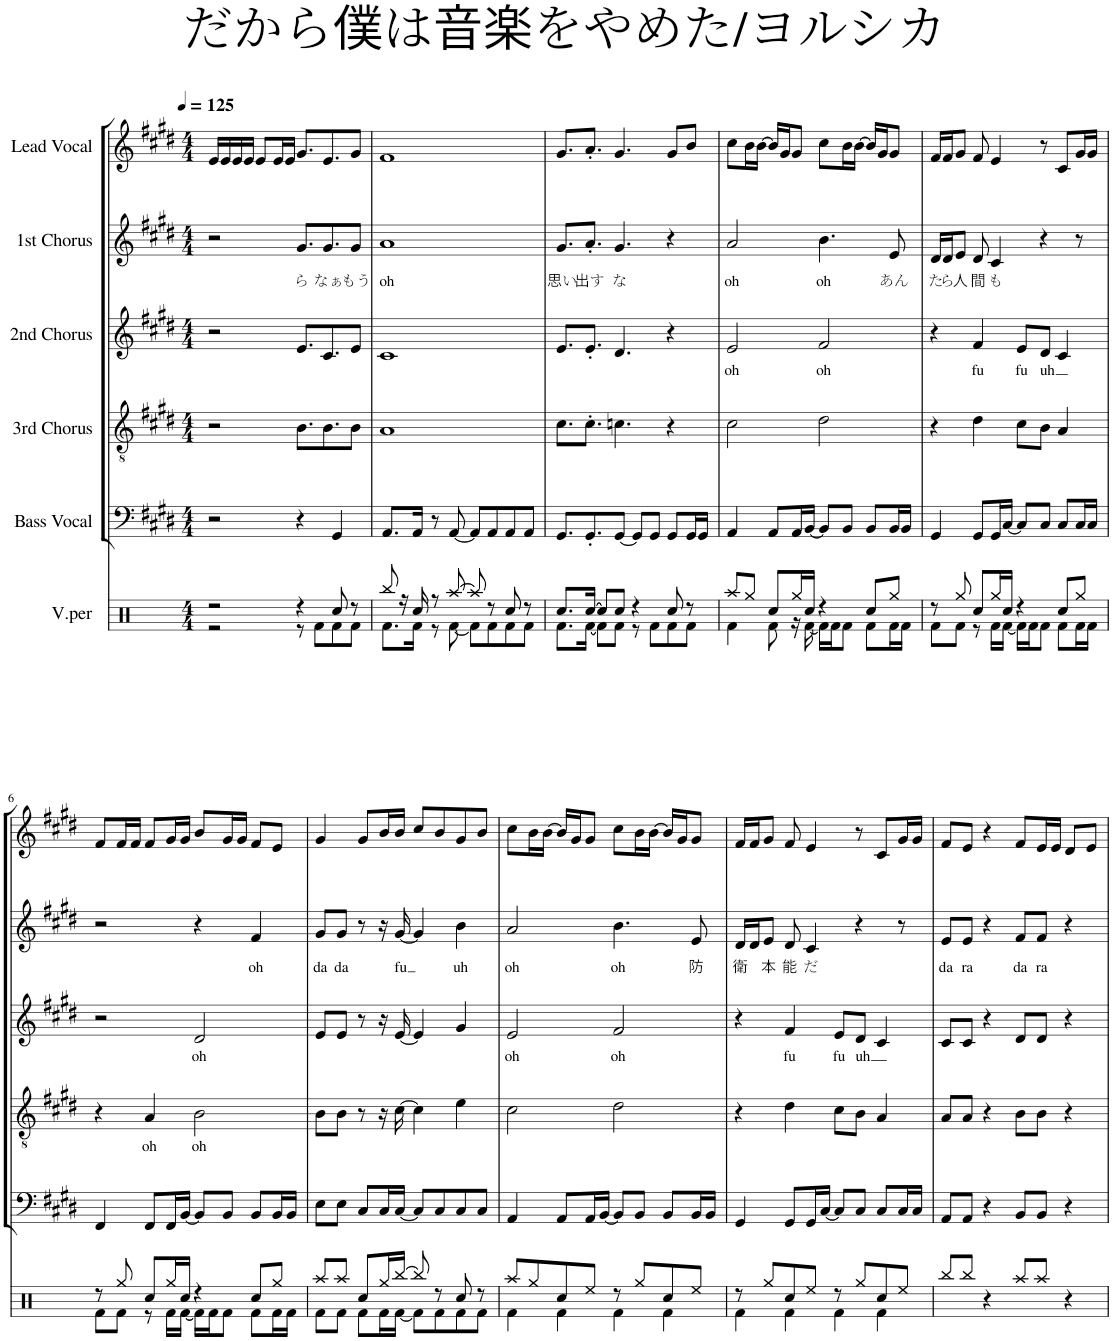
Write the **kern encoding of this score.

**kern	**kern	**kern	**text	**kern	**text	**kern	**text	**kern
*part6	*part5	*part4	*part4	*part3	*part3	*part2	*part2	*part1
*staff6	*staff5	*staff4	*staff4	*staff3	*staff3	*staff2	*staff2	*staff1
*I"V.per	*I"Bass Vocal	*I"3rd Chorus	*	*I"2nd Chorus	*	*I"1st Chorus	*	*I"Lead Vocal
*clefX	*clefF4	*clefGv2	*	*clefG2	*	*clefG2	*	*clefG2
*k[]	*k[f#c#g#d#]	*k[f#c#g#d#]	*	*k[f#c#g#d#]	*	*k[f#c#g#d#]	*	*k[f#c#g#d#]
*M4/4	*M4/4	*M4/4	*	*M4/4	*	*M4/4	*	*M4/4
*MM125	*MM125	*MM125	*	*MM125	*	*MM125	*	*MM125
=1	=1	=1	=1	=1	=1	=1	=1	=1
*^	*	*	*	*	*	*	*	*
2r	2r	2r	2r	.	2r	.	2r	.	16e/LL
.	.	.	.	.	.	.	.	.	16e/
.	.	.	.	.	.	.	.	.	16e/
.	.	.	.	.	.	.	.	.	16e/JJ
.	.	.	.	.	.	.	.	.	8e/L
.	.	.	.	.	.	.	.	.	16e/L
.	.	.	.	.	.	.	.	.	16e/JJ
!	!	!	!	!	!	!	!	!LO:LY:b	!
4r	8r	4r	8.B\L	.	8.e/L	.	8.g#/L	ら	8.g#/L
.	8Rf\L	.	.	.	.	.	.	.	.
!	!	!	!	!	!	!	!	!LO:LY:b	!
.	.	.	8.B\	.	8.c#/	.	8.g#/	なぁ	8.e/
8Rcc/	8Rf\	4GG#/	.	.	.	.	.	.	.
!	!	!	!	!	!	!	!	!LO:LY:b	!
8r	8Rf\J	.	8B\J	.	8e/J	.	8g#/J	もう	8g#/J
=2	=2	=2	=2	=2	=2	=2	=2	=2	=2
!	!	!	!	!	!	!	!	!LO:LY:b	!
8Rbb/	8.Rf\L	8.AA/L	1A	.	1c#	.	1a	oh	1f#
16r	.	.	.	.	.	.	.	.	.
16Rcc/	16Rf\Jk	16AA/Jk	.	.	.	.	.	.	.
8r	8r	8r	.	.	.	.	.	.	.
[8Raa/	[8Rf\	[8AA/	.	.	.	.	.	.	.
8Raa/]	8Rf\L]	8AA/L]	.	.	.	.	.	.	.
8r	8Rf\	8AA/	.	.	.	.	.	.	.
8Rcc/	8Rf\	8AA/	.	.	.	.	.	.	.
8r	8Rf\J	8AA/J	.	.	.	.	.	.	.
=3	=3	=3	=3	=3	=3	=3	=3	=3	=3
!	!	!	!	!	!	!	!	!LO:LY:b	!
8.Rcc/L	8.Rf\L	8.GG#/L	8.c#\L	.	8.e/L	.	8.g#/L	思い	8.g#/L
!	!	!	!	!	!	!	!	!LO:LY:b	!
[16Rcc/Jk	[16Rf\Jk	8.GG#'/	8.c#'\J	.	8.e'/J	.	8.a'/J	出す	8.a'/J
8Rcc/L]	8Rf\L]	.	.	.	.	.	.	.	.
!	!	!	!	!	!	!	!	!LO:LY:b	!
8Rcc/J	8Rf\J	[8GG#/J	4.cn\	.	4.d#/	.	4.g#/	な	4.g#/
4r	8r	8GG#/L]	.	.	.	.	.	.	.
.	8Rf\L	8GG#/J	.	.	.	.	.	.	.
8Rcc/	8Rf\	8GG#/L	4r	.	4r	.	4r	.	8g#/L
8r	8Rf\J	16GG#/L	.	.	.	.	.	.	8b/J
.	.	16GG#/JJ	.	.	.	.	.	.	.
=4	=4	=4	=4	=4	=4	=4	=4	=4	=4
!	!	!	!	!	!	!LO:LY:b	!	!LO:LY:b	!
8Raa/L	4Rf\	4AA/	2c#\	.	2e/	oh	2a/	oh	8cc#\L
8Rgg/J	.	.	.	.	.	.	.	.	16b\L
.	.	.	.	.	.	.	.	.	[16b\JJ
8Rcc/L	8Rf\	8AA/L	.	.	.	.	.	.	16b/LL]
.	.	.	.	.	.	.	.	.	16g#/J
16Rgg/L	16r	16AA/L	.	.	.	.	.	.	8g#/J
16Rcc/JJ	[16Rf\	[16BB/JJ	.	.	.	.	.	.	.
!	!	!	!	!	!	!LO:LY:b	!	!LO:LY:b	!
4r	16Rf\LL]	8BB/L]	2d#\	.	2f#/	oh	4.b\	oh	8cc#\L
.	16Rf\J	.	.	.	.	.	.	.	.
.	8Rf\J	8BB/J	.	.	.	.	.	.	16b\L
.	.	.	.	.	.	.	.	.	[16b\JJ
8Rcc/L	8Rf\L	8BB/L	.	.	.	.	.	.	16b/LL]
.	.	.	.	.	.	.	.	.	16g#/J
!	!	!	!	!	!	!	!	!LO:LY:b	!
8Rgg/J	16Rf\L	16BB/L	.	.	.	.	8e/	あん	8g#/J
.	16Rf\JJ	16BB/JJ	.	.	.	.	.	.	.
=5	=5	=5	=5	=5	=5	=5	=5	=5	=5
!	!	!	!	!	!	!	!	!LO:LY:b	!
8r	8Rf\L	4GG#/	4r	.	4r	.	16d#/LL	た	16f#/LL
!	!	!	!	!	!	!	!	!LO:LY:b	!
.	.	.	.	.	.	.	16d#/J	ら	16f#/J
!	!	!	!	!	!	!	!	!LO:LY:b	!
8Rgg/	8Rf\J	.	.	.	.	.	8e/J	人	8g#/J
!	!	!	!	!	!	!LO:LY:b	!	!LO:LY:b	!
8Rcc/L	8r	8GG#/L	4d#\	.	4f#/	fu	8d#/	間	8f#/
!	!	!	!	!	!	!	!	!LO:LY:b	!
16Rgg/L	16Rf\LL	16GG#/L	.	.	.	.	4c#/	も	4e/
16Rcc/JJ	[16Rf\JJ	[16C#/JJ	.	.	.	.	.	.	.
!	!	!	!	!	!	!LO:LY:b	!	!	!
4r	16Rf\LL]	8C#/L]	8c#\L	.	8e/L	fu	.	.	.
.	16Rf\J	.	.	.	.	.	.	.	.
!	!	!	!	!	!	!LO:LY:b	!	!	!
.	8Rf\J	8C#/J	8B\J	.	8d#/J	uh	4r	.	8r
8Rcc/L	8Rf\L	8C#/L	4A/	.	4c#/	.	.	.	8c#/L
8Rgg/J	16Rf\L	16C#/L	.	.	.	.	8r	.	16g#/L
.	16Rf\JJ	16C#/JJ	.	.	.	.	.	.	16g#/JJ
!!LO:LB:g=z
=6	=6	=6	=6	=6	=6	=6	=6	=6	=6
8r	8Rf\L	4FF#/	4r	.	2r	.	2r	.	8f#/L
8Rgg/	8Rf\J	.	.	.	.	.	.	.	16f#/L
.	.	.	.	.	.	.	.	.	16f#/JJ
!	!	!	!	!LO:LY:b	!	!	!	!	!
8Rcc/L	8r	8FF#/L	4A/	oh	.	.	.	.	8f#/L
16Rgg/L	16Rf\LL	16FF#/L	.	.	.	.	.	.	16g#/L
16Rcc/JJ	[16Rf\JJ	[16BB/JJ	.	.	.	.	.	.	16g#/JJ
!	!	!	!	!LO:LY:b	!	!LO:LY:b	!	!	!
4r	16Rf\LL]	8BB/L]	2B\	oh	2d#/	oh	4r	.	8b/L
.	16Rf\J	.	.	.	.	.	.	.	.
.	8Rf\J	8BB/J	.	.	.	.	.	.	16g#/L
.	.	.	.	.	.	.	.	.	16g#/JJ
!	!	!	!	!	!	!	!	!LO:LY:b	!
8Rcc/L	8Rf\L	8BB/L	.	.	.	.	4f#/	oh	8f#/L
8Rgg/J	16Rf\L	16BB/L	.	.	.	.	.	.	8e/J
.	16Rf\JJ	16BB/JJ	.	.	.	.	.	.	.
=7	=7	=7	=7	=7	=7	=7	=7	=7	=7
!	!	!	!	!	!	!	!	!LO:LY:b	!
8Raa/L	8Rf\L	8E\L	8B\L	.	8e/L	.	8g#/L	da	4g#/
!	!	!	!	!	!	!	!	!LO:LY:b	!
8Raa/J	8Rf\J	8E\J	8B\J	.	8e/J	.	8g#/J	da	.
8Rcc/L	8Rf\L	8C#/L	8r	.	8r	.	8r	.	8g#/L
16Rgg/L	16Rf\L	16C#/L	16r	.	16r	.	16r	.	16b/L
!	!	!	!	!	!	!	!	!LO:LY:b	!
[16Rbb/JJ	[16Rf\JJ	[16C#/JJ	[16c#\	.	[16e/	.	[16g#/	fu	16b/JJ
8Rbb/]	8Rf\L]	8C#/L]	4c#\]	.	4e/]	.	4g#/]	.	8cc#/L
8r	8Rf\	8C#/	.	.	.	.	.	.	8b/
!	!	!	!	!	!	!	!	!LO:LY:b	!
8Rcc/	8Rf\	8C#/	4e\	.	4g#/	.	4b\	uh	8g#/
8r	8Rf\J	8C#/J	.	.	.	.	.	.	8b/J
=8	=8	=8	=8	=8	=8	=8	=8	=8	=8
!	!	!	!	!	!	!LO:LY:b	!	!LO:LY:b	!
8Raa/L	4Rf\	4AA/	2c#\	.	2e/	oh	2a/	oh	8cc#\L
8Rgg/	.	.	.	.	.	.	.	.	16b\L
.	.	.	.	.	.	.	.	.	[16b\JJ
8Rcc/	4Rf\	8AA/L	.	.	.	.	.	.	16b/LL]
.	.	.	.	.	.	.	.	.	16g#/J
8Ree/J	.	16AA/L	.	.	.	.	.	.	8g#/J
.	.	[16BB/JJ	.	.	.	.	.	.	.
!	!	!	!	!	!	!LO:LY:b	!	!LO:LY:b	!
8r	4Rf\	8BB/L]	2d#\	.	2f#/	oh	4.b\	oh	8cc#\L
8Rgg/L	.	8BB/J	.	.	.	.	.	.	16b\L
.	.	.	.	.	.	.	.	.	[16b\JJ
8Rcc/	4Rf\	8BB/L	.	.	.	.	.	.	16b/LL]
.	.	.	.	.	.	.	.	.	16g#/J
!	!	!	!	!	!	!	!	!LO:LY:b	!
8Ree/J	.	16BB/L	.	.	.	.	8e/	防	8g#/J
.	.	16BB/JJ	.	.	.	.	.	.	.
=9	=9	=9	=9	=9	=9	=9	=9	=9	=9
!	!	!	!	!	!	!	!	!LO:LY:b	!
8r	4Rf\	4GG#/	4r	.	4r	.	16d#/LL	衛	16f#/LL
.	.	.	.	.	.	.	16d#/J	.	16f#/J
!	!	!	!	!	!	!	!	!LO:LY:b	!
8Rgg/L	.	.	.	.	.	.	8e/J	本	8g#/J
!	!	!	!	!	!	!LO:LY:b	!	!LO:LY:b	!
8Rcc/	4Rf\	8GG#/L	4d#\	.	4f#/	fu	8d#/	能	8f#/
!	!	!	!	!	!	!	!	!LO:LY:b	!
8Ree/J	.	16GG#/L	.	.	.	.	4c#/	だ	4e/
.	.	[16C#/JJ	.	.	.	.	.	.	.
!	!	!	!	!	!	!LO:LY:b	!	!	!
8r	4Rf\	8C#/L]	8c#\L	.	8e/L	fu	.	.	.
!	!	!	!	!	!	!LO:LY:b	!	!	!
8Rgg/L	.	8C#/J	8B\J	.	8d#/J	uh	4r	.	8r
8Rcc/	4Rf\	8C#/L	4A/	.	4c#/	.	.	.	8c#/L
8Ree/J	.	16C#/L	.	.	.	.	8r	.	16g#/L
.	.	16C#/JJ	.	.	.	.	.	.	16g#/JJ
*v	*v	*	*	*	*	*	*	*	*
=10	=10	=10	=10	=10	=10	=10	=10	=10
!	!	!	!	!	!	!	!LO:LY:b	!
8Rbb/L	8AA/L	8A/L	.	8c#/L	.	8e/L	da	8f#/L
!	!	!	!	!	!	!	!LO:LY:b	!
8Rbb/J	8AA/J	8A/J	.	8c#/J	.	8e/J	ra	8e/J
4r	4r	4r	.	4r	.	4r	.	4r
!	!	!	!	!	!	!	!LO:LY:b	!
8Raa/L	8BB/L	8B\L	.	8d#/L	.	8f#/L	da	8f#/L
!	!	!	!	!	!	!	!LO:LY:b	!
8Raa/J	8BB/J	8B\J	.	8d#/J	.	8f#/J	ra	16e/L
.	.	.	.	.	.	.	.	16e/JJ
4r	4r	4r	.	4r	.	4r	.	8d#/L
.	.	.	.	.	.	.	.	8e/J
=	=	=	=	=	=	=	=	=
*-	*-	*-	*-	*-	*-	*-	*-	*-
